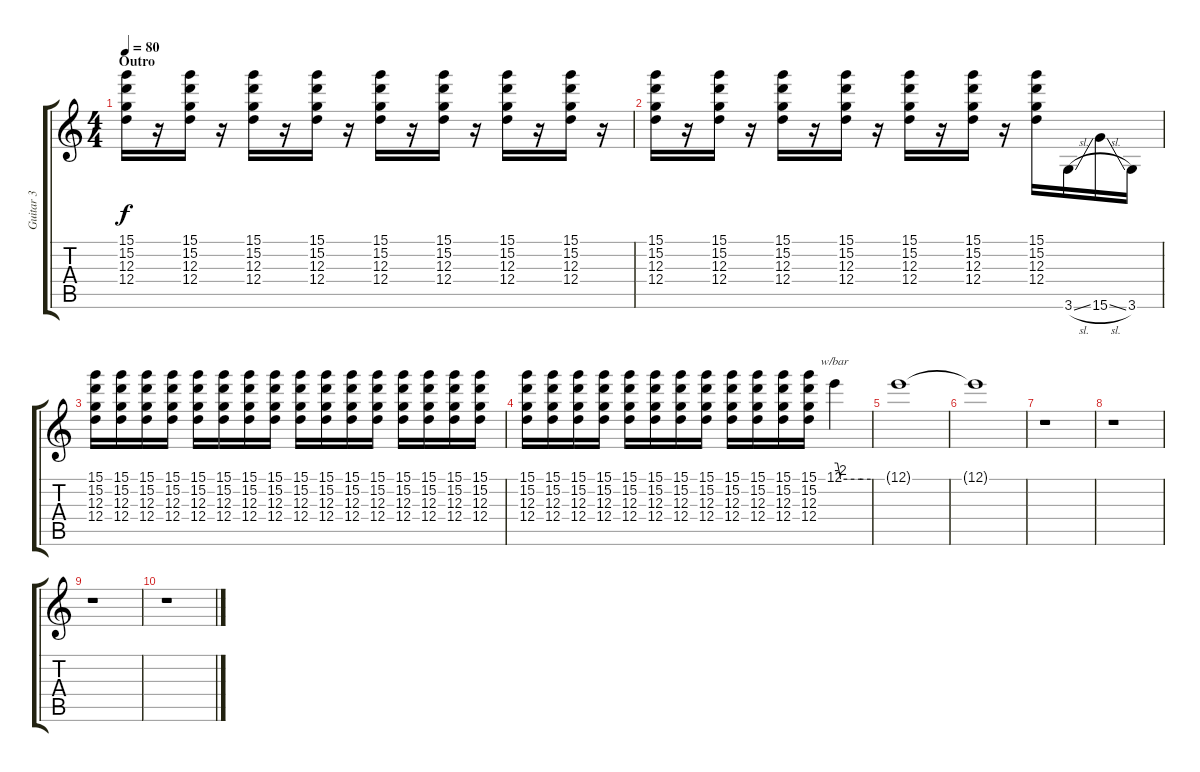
\track ("Guitar 3" "Guitar 3") {instrument distortionguitar}
\staff {score tabs}
\tuning (E4 B3 G3 D3 A2 E2) {hide}
\ts (4 4)
\section ("" "Outro")
\tempo 80
\clef g2
\ks c
(15.1 15.2 12.3 12.4).16{dy f} r.16 (15.1 15.2 12.3 12.4).16 r.16 (15.1 15.2 12.3 12.4).16 r.16 (15.1 15.2 12.3 12.4).16 r.16 (15.1 15.2 12.3 12.4).16 r.16 (15.1 15.2 12.3 12.4).16 r.16 (15.1 15.2 12.3 12.4).16 r.16 (15.1 15.2 12.3 12.4).16 r.16 |
(15.1 15.2 12.3 12.4).16 r.16 (15.1 15.2 12.3 12.4).16 r.16 (15.1 15.2 12.3 12.4).16 r.16 (15.1 15.2 12.3 12.4).16 r.16 (15.1 15.2 12.3 12.4).16 r.16 (15.1 15.2 12.3 12.4).16 r.16 (15.1 15.2 12.3 12.4).16 3.6{sl}.16 15.6{sl}.16 3.6.16 |
(15.1 15.2 12.3 12.4).16 (15.1 15.2 12.3 12.4).16 (15.1 15.2 12.3 12.4).16 (15.1 15.2 12.3 12.4).16 (15.1 15.2 12.3 12.4).16 (15.1 15.2 12.3 12.4).16 (15.1 15.2 12.3 12.4).16 (15.1 15.2 12.3 12.4).16 (15.1 15.2 12.3 12.4).16 (15.1 15.2 12.3 12.4).16 (15.1 15.2 12.3 12.4).16 (15.1 15.2 12.3 12.4).16 (15.1 15.2 12.3 12.4).16 (15.1 15.2 12.3 12.4).16 (15.1 15.2 12.3 12.4).16 (15.1 15.2 12.3 12.4).16 |
(15.1 15.2 12.3 12.4).16 (15.1 15.2 12.3 12.4).16 (15.1 15.2 12.3 12.4).16 (15.1 15.2 12.3 12.4).16 (15.1 15.2 12.3 12.4).16 (15.1 15.2 12.3 12.4).16 (15.1 15.2 12.3 12.4).16 (15.1 15.2 12.3 12.4).16 (15.1 15.2 12.3 12.4).16{volume 16} (15.1 15.2 12.3 12.4).16 (15.1 15.2 12.3 12.4).16 (15.1 15.2 12.3 12.4).16 12.1.4{tbe (custom default 0 0 3 0 5 0 10 -8 45 -8 60 -8) volume 0} |
12.1{t}.1 |
12.1{t}.1 |
r.1 |
r.1 |
r.1 |
r.1
